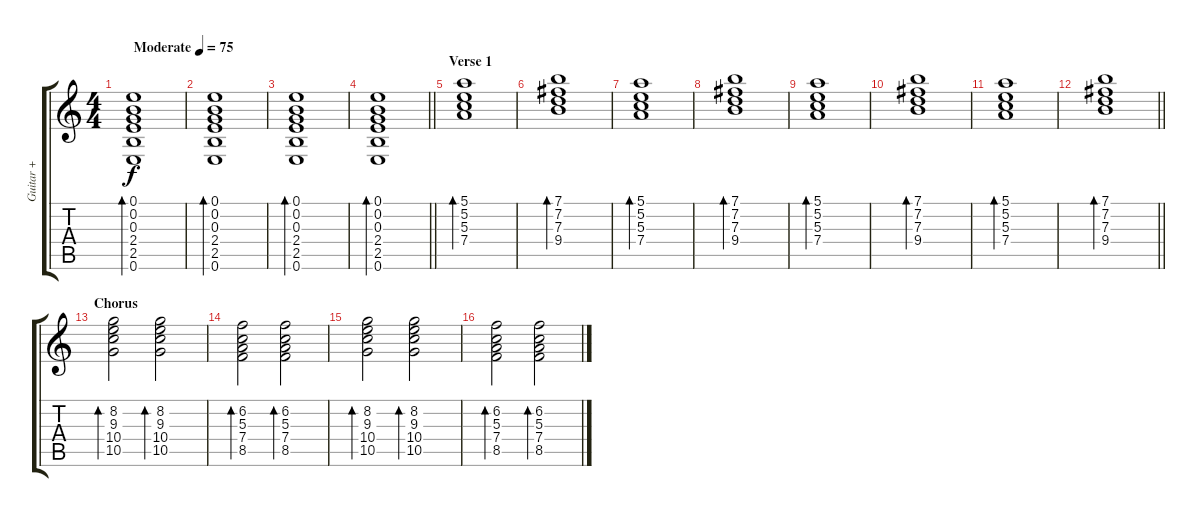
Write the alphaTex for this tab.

\track ("Guitar +" "Guitar +") {instrument acousticguitarnylon}
\staff {score tabs}
\tuning (E4 B3 G3 D3 A2 E2) {hide}
\ts (4 4)
\tempo (75 "Moderate")
\clef g2
\ks c
(0.1 0.2 0.3 2.4 2.5 0.6).1{bd 120 dy f instrument acousticguitarnylon} |
(0.1 0.2 0.3 2.4 2.5 0.6).1{bd 120} |
(0.1 0.2 0.3 2.4 2.5 0.6).1{bd 120} |
\barLineRight lightlight
(0.1 0.2 0.3 2.4 2.5 0.6).1{bd 120} |
\section ("" "Verse 1")
(5.1 5.2 5.3 7.4).1{bd 120} |
(7.1 7.2 7.3 9.4).1{bd 240} |
(5.1 5.2 5.3 7.4).1{bd 120} |
(7.1 7.2 7.3 9.4).1{bd 240} |
(5.1 5.2 5.3 7.4).1{bd 120} |
(7.1 7.2 7.3 9.4).1{bd 240} |
(5.1 5.2 5.3 7.4).1{bd 240} |
\barLineRight lightlight
(7.1 7.2 7.3 9.4).1{bd 120} |
\section ("" "Chorus")
(8.2 9.3 10.4 10.5).2{bd 120} (8.2 9.3 10.4 10.5).2{bd 120} |
(6.2 5.3 7.4 8.5).2{bd 120} (6.2 5.3 7.4 8.5).2{bd 120} |
(8.2 9.3 10.4 10.5).2{bd 120} (8.2 9.3 10.4 10.5).2{bd 120} |
(6.2 5.3 7.4 8.5).2{bd 120} (6.2 5.3 7.4 8.5).2{bd 120}
